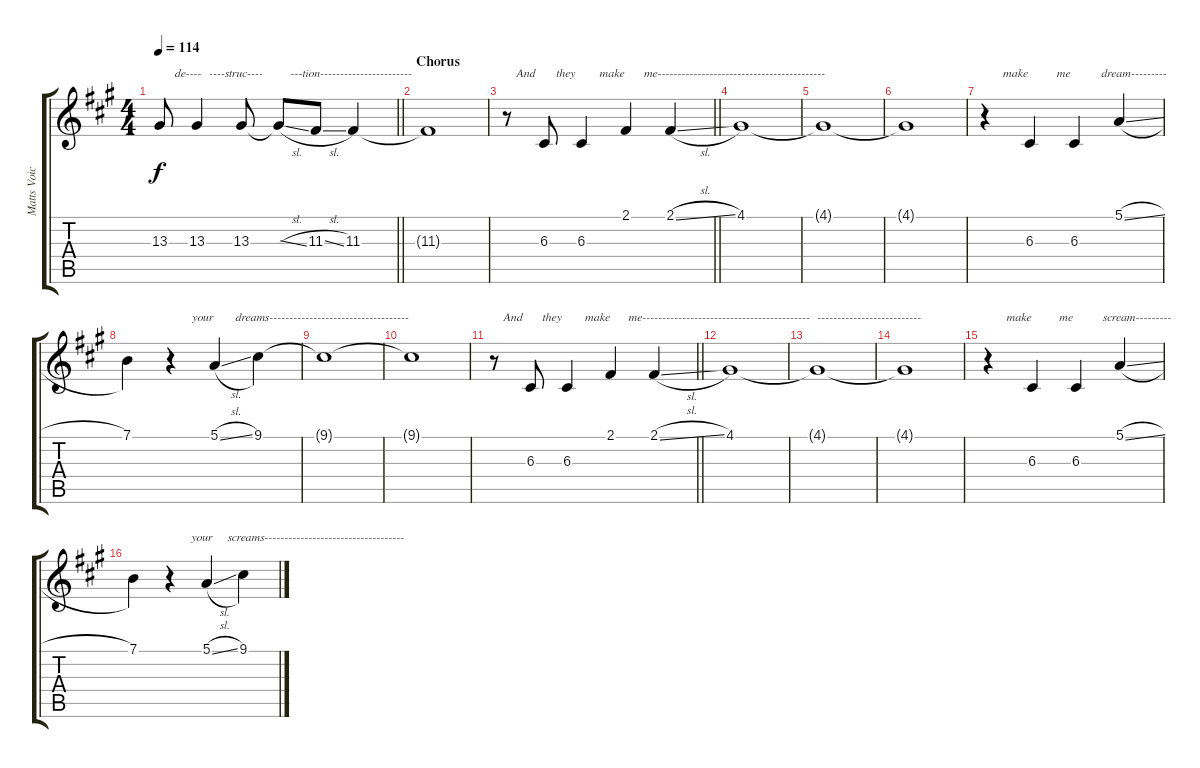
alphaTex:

\track ("Matts Voice" "Matts Voic") {instrument synthvoice}
\staff {score tabs}
\tuning (E4 B3 G3 D3 A2 E2) {hide}
\ts (4 4)
\tempo 114
\clef g2
\barLineRight lightlight
\ks f#minor
13.3{t}.8{txt "     de----" dy f} 13.3.4{txt "    ----struc----"} 13.3.8 13.3{sl t}.8{txt "    ---tion-----------------------"} 11.3{sl}.8 11.3.4 |
\section ("" "Chorus")
11.3{t}.1 |
\barLineRight lightlight
r.8{txt "   And"} 6.3.8{txt "    they"} 6.3.4{txt "      make"} 2.1.4{txt "      me------------------------------------------"} 2.1{sl}.4 |
4.1.1 |
4.1{t}.1 |
4.1{t}.1 |
r.4{txt "      make"} 6.3.4{txt "         me"} 6.3.4{txt "         dream---------"} 5.1{sl}.4 |
7.1.4 r.4{txt "       your"} 5.1{sl}.4{txt "       dreams-----------------------------------"} 9.1.4 |
9.1{t}.1 |
9.1{t}.1 |
\barLineRight lightlight
r.8{txt "   And"} 6.3.8{txt "    they"} 6.3.4{txt "      make"} 2.1.4{txt "      me------------------------------------------"} 2.1{sl}.4 |
4.1.1 |
4.1{t}.1{txt "--------------------------"} |
4.1{t}.1 |
r.4{txt "      make"} 6.3.4{txt "         me"} 6.3.4{txt "         scream---------"} 5.1{sl}.4 |
7.1.4 r.4{txt "       your"} 5.1{sl}.4{txt "       screams-----------------------------------"} 9.1.4
